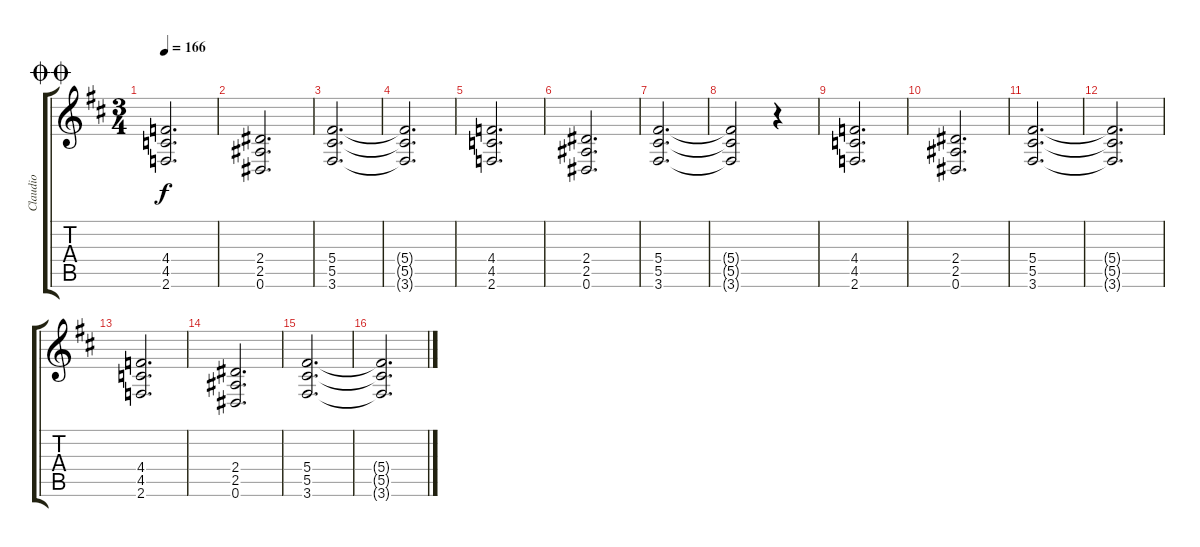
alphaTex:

\track ("Claudio" "Claudio") {instrument distortionguitar}
\staff {score tabs}
\tuning (Eb4 Bb3 Gb3 Db3 Ab2 Eb2) {hide}
\ts (3 4)
\jump doublecoda
\tempo 166
\clef g2
\ks d
(4.4 4.5 2.6).2{d dy f} |
(2.4 2.5 0.6).2{d} |
(5.4 5.5 3.6).2{d} |
(5.4{t} 5.5{t} 3.6{t}).2{d} |
(4.4 4.5 2.6).2{d} |
(2.4 2.5 0.6).2{d} |
(5.4 5.5 3.6).2{d} |
(5.4{t} 5.5{t} 3.6{t}).2 r.4 |
(4.4 4.5 2.6).2{d} |
(2.4 2.5 0.6).2{d} |
(5.4 5.5 3.6).2{d} |
(5.4{t} 5.5{t} 3.6{t}).2{d} |
(4.4 4.5 2.6).2{d} |
(2.4 2.5 0.6).2{d} |
(5.4 5.5 3.6).2{d} |
(5.4{t} 5.5{t} 3.6{t}).2{d}
